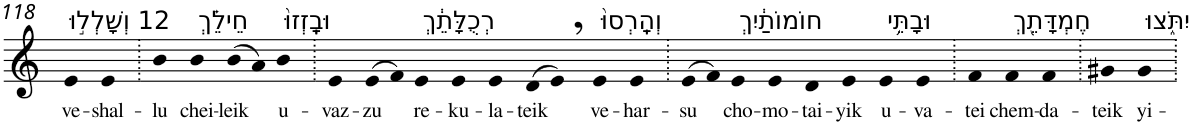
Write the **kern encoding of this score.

**kern	**text
*part1	*part1
*staff1	*staff1
*I"Piano	*
*I'Pno	*
!!LO:PB:g=z
*clefG2	*
*k[]	*
=118	=118
!LO:TX:a:t=12 וְשָׁלְל֣וּ	!
!	!LO:LY:b
4e	ve-
!	!LO:LY:b
4e	-shal-
=119.	=119.
!	!LO:LY:b
4b	-lu
!LO:TX:a:t=חֵילֵ֗ךְ	!
!	!LO:LY:b
4b	chei-
!	!LO:LY:b
(>8b	-leik
8a)	.
!LO:TX:a:t=וּבָֽזְזוּ֙	!
!	!LO:LY:b
4b	u-
=120.	=120.
!	!LO:LY:b
4e	-vaz-
!	!LO:LY:b
(>8e	-zu
8f)	.
!LO:TX:a:t=רְכֻלָּתֵ֔ךְ	!
!	!LO:LY:b
4e	re-
!	!LO:LY:b
4e	-ku-
!	!LO:LY:b
4e	-la-
!	!LO:LY:b
(>8d	-teik
8e,)	.
!LO:TX:a:t=וְהָֽרְסוּ֙	!
!	!LO:LY:b
4e	ve-
!	!LO:LY:b
4e	-har-
=121.	=121.
!	!LO:LY:b
(>8e	-su
8f)	.
!LO:TX:a:t=חוֹמוֹתַ֔יִךְ	!
!	!LO:LY:b
4e	cho-
!	!LO:LY:b
4e	-mo-
!	!LO:LY:b
4d	-tai-
!	!LO:LY:b
4e	-yik
!LO:TX:a:t=וּבָתֵּ֥י	!
!	!LO:LY:b
4e	u-
!	!LO:LY:b
4e	-va-
=122.	=122.
!	!LO:LY:b
4f	-tei
!LO:TX:a:t=חֶמְדָּתֵ֖ךְ	!
!	!LO:LY:b
4f	chem-
!	!LO:LY:b
4f	-da-
=123.	=123.
!	!LO:LY:b
4g#X	-teik
!LO:TX:a:t=יִתֹּ֑צוּ	!
!	!LO:LY:b
4g#	yi-
=.	=.
*-	*-
